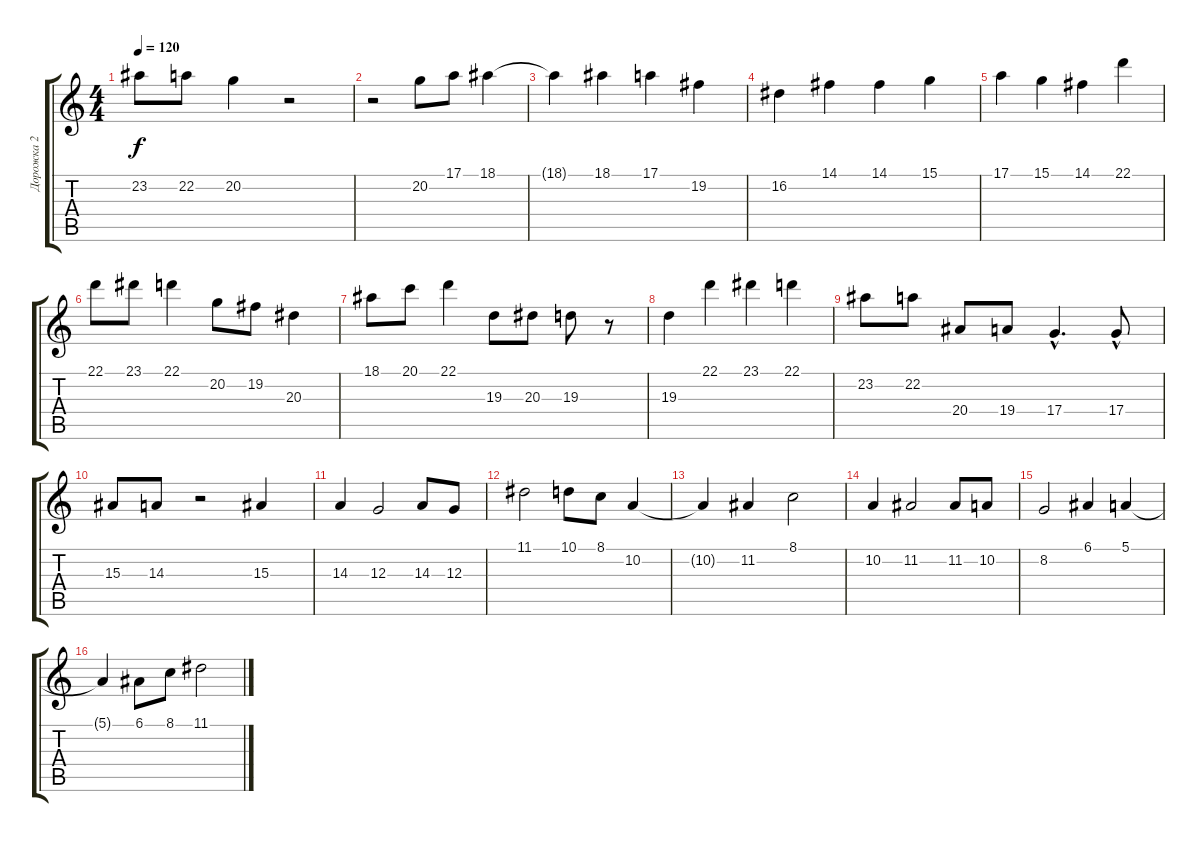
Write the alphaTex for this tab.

\track ("Дорожка 2" "Дорожка 2") {instrument accordion}
\staff {score tabs}
\tuning (E4 B3 G3 D3 A2 E2) {hide}
\ts (4 4)
\tempo 120
\clef g2
\ks c
23.2.8{dy f} 22.2.8 20.2.4 r.2 |
r.2 20.2.8 17.1.8 18.1.4 |
18.1{t}.4 18.1.4 17.1.4 19.2.4 |
16.2.4 14.1.4 14.1.4 15.1.4 |
17.1.4 15.1.4 14.1.4 22.1.4 |
22.1.8 23.1.8 22.1.4 20.2.8 19.2.8 20.3.4 |
18.1.8 20.1.8 22.1.4 19.3.8 20.3.8 19.3.8 r.8 |
19.3.4 22.1.4 23.1.4 22.1.4 |
23.2.8 22.2.8 20.4.8 19.4.8 17.4{hac}.4{d} 17.4{hac}.8 |
15.3.8 14.3.8 r.2 15.3.4 |
14.3.4 12.3.2 14.3.8 12.3.8 |
11.1.2 10.1.8 8.1.8 10.2.4 |
10.2{t}.4 11.2.4 8.1.2 |
10.2.4 11.2.2 11.2.8 10.2.8 |
8.2.2 6.1.4 5.1.4 |
5.1{t}.4 6.1.8 8.1.8 11.1.2
